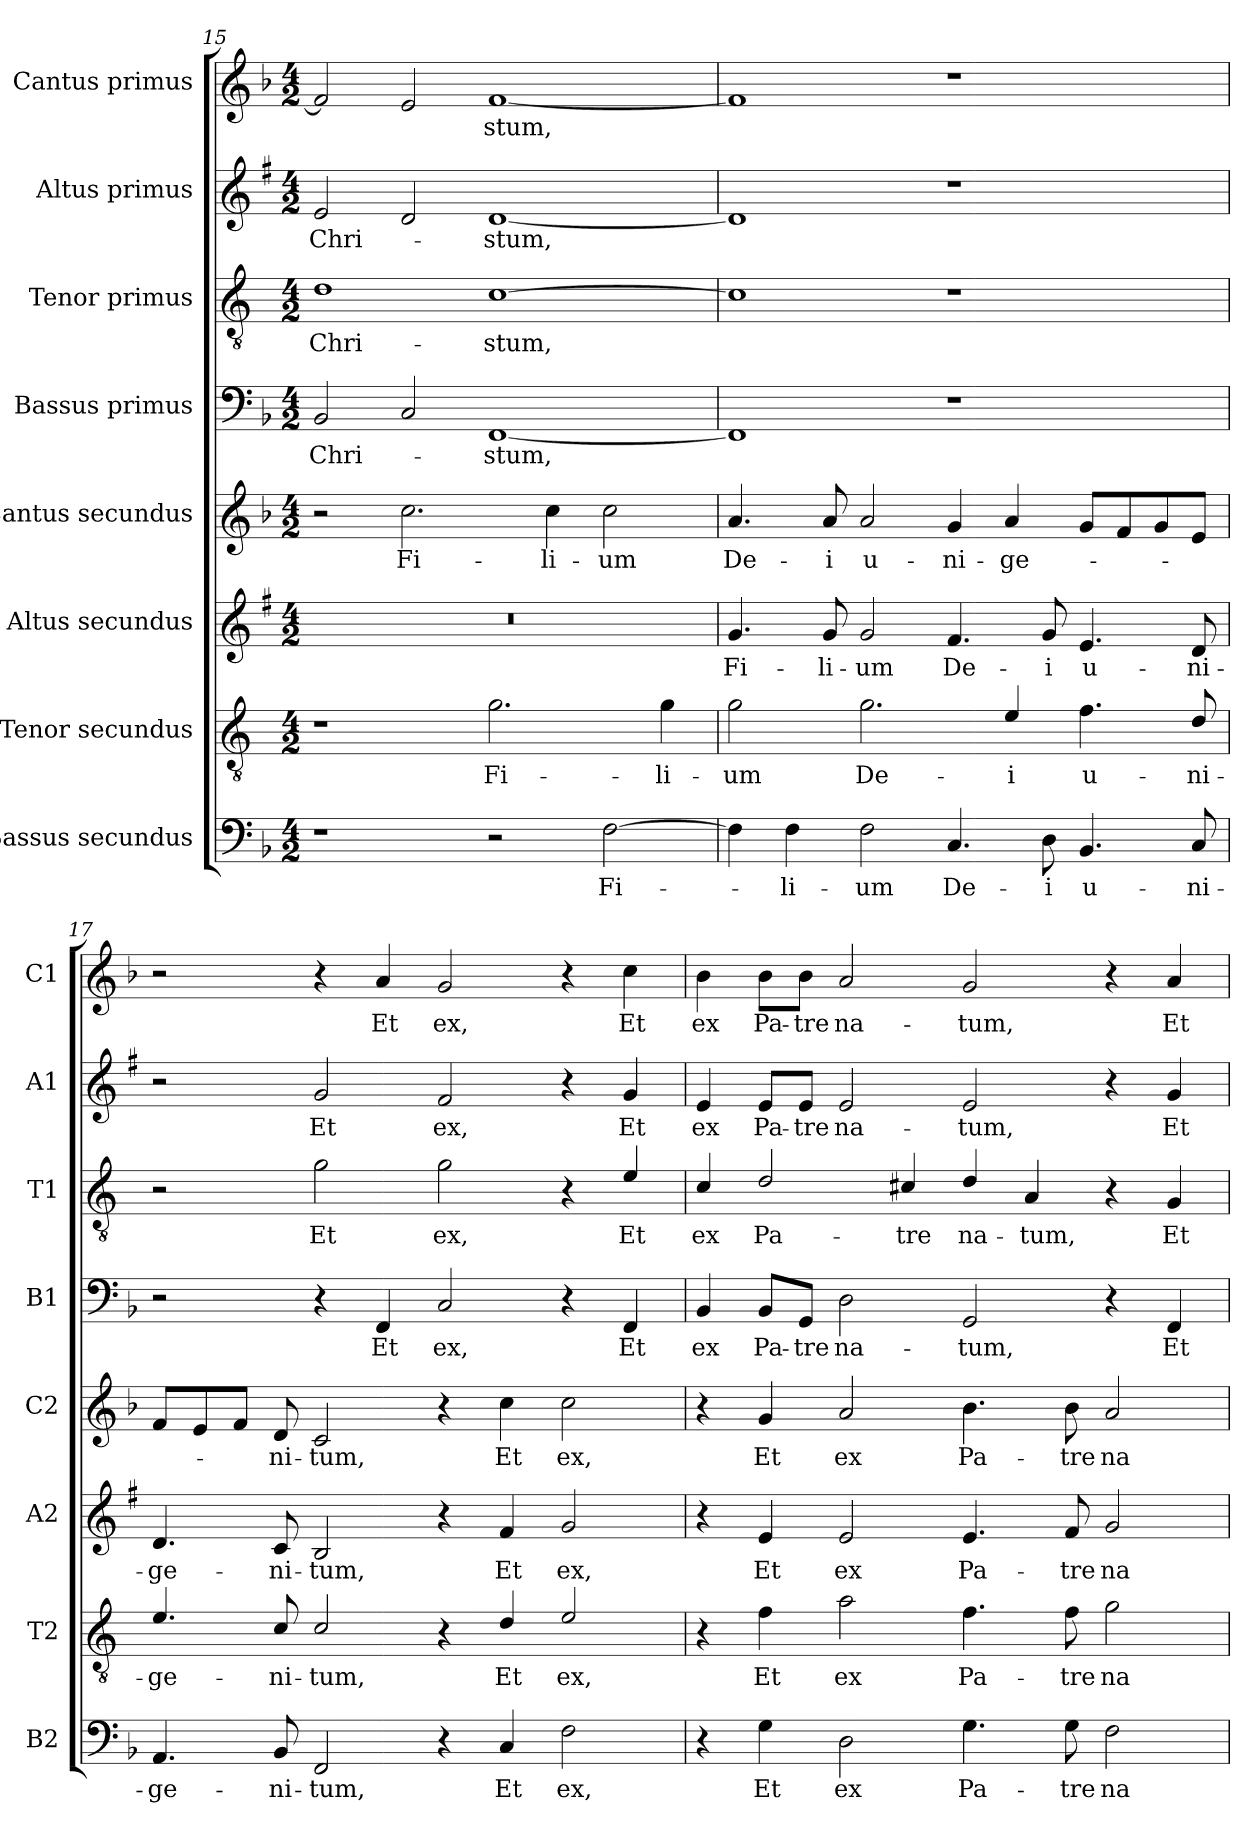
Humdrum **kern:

**kern	**text	**kern	**text	**kern	**text	**kern	**text	**kern	**text	**kern	**text	**kern	**text	**kern	**text
*part8	*part8	*part7	*part7	*part6	*part6	*part5	*part5	*part4	*part4	*part3	*part3	*part2	*part2	*part1	*part1
*staff8	*staff8	*staff7	*staff7	*staff6	*staff6	*staff5	*staff5	*staff4	*staff4	*staff3	*staff3	*staff2	*staff2	*staff1	*staff1
*I"Bassus secundus	*	*I"Tenor secundus	*	*I"Altus secundus	*	*I"Cantus secundus	*	*I"Bassus primus	*	*I"Tenor primus	*	*I"Altus primus	*	*I"Cantus primus	*
*I'B2	*	*I'T2	*	*I'A2	*	*I'C2	*	*I'B1	*	*I'T1	*	*I'A1	*	*I'C1	*
*clefF4	*	*clefGv2	*	*clefG2	*	*clefG2	*	*clefF4	*	*clefGv2	*	*clefG2	*	*clefG2	*
*	*	*ITrd4c7	*	*ITrd1c2	*	*	*	*	*	*ITrd4c7	*	*ITrd1c2	*	*	*
*k[b-]	*	*k[b-]	*	*k[b-]	*	*k[b-]	*	*k[b-]	*	*k[b-]	*	*k[b-]	*	*k[b-]	*
*F:	*	*F:	*	*F:	*	*F:	*	*F:	*	*F:	*	*F:	*	*F:	*
*M4/2	*	*M4/2	*	*M4/2	*	*M4/2	*	*M4/2	*	*M4/2	*	*M4/2	*	*M4/2	*
=15	=15	=15	=15	=15	=15	=15	=15	=15	=15	=15	=15	=15	=15	=15	=15
!	!	!	!	!	!	!	!	!	!LO:LY:b	!	!LO:LY:b	!	!LO:LY:b	!	!
1r	.	1r	.	0r	.	2r	.	2BB-/	Chri-	1G	Chri-	2d/	Chri-	2f/]	.
!	!	!	!	!	!	!	!LO:LY:b	!	!	!	!	!	!	!	!
.	.	.	.	.	.	2.cc\	Fi-	2C/	.	.	.	2c/	.	2e/	.
!	!	!	!LO:LY:b	!	!	!	!	!	!LO:LY:b	!	!LO:LY:b	!	!LO:LY:b	!	!LO:LY:b
2r	.	2.c\	Fi-	.	.	.	.	[1FF	-stum,	[1F	-stum,	[1c	-stum,	[1f	-stum,
!	!	!	!	!	!	!	!LO:LY:b	!	!	!	!	!	!	!	!
.	.	.	.	.	.	4cc\	-li-	.	.	.	.	.	.	.	.
!	!LO:LY:b	!	!	!	!	!	!LO:LY:b	!	!	!	!	!	!	!	!
[2F\	Fi-	.	.	.	.	2cc\	-um	.	.	.	.	.	.	.	.
!	!	!	!LO:LY:b	!	!	!	!	!	!	!	!	!	!	!	!
.	.	4c\	-li-	.	.	.	.	.	.	.	.	.	.	.	.
=16	=16	=16	=16	=16	=16	=16	=16	=16	=16	=16	=16	=16	=16	=16	=16
!	!	!	!LO:LY:b	!	!LO:LY:b	!	!LO:LY:b	!	!	!	!	!	!	!	!
4F\]	.	2c\	-um	4.f/	Fi-	4.a/	De-	1FF]	.	1F]	.	1c]	.	1f]	.
!	!LO:LY:b	!	!	!	!	!	!	!	!	!	!	!	!	!	!
4F\	-li-	.	.	.	.	.	.	.	.	.	.	.	.	.	.
!	!	!	!	!	!LO:LY:b	!	!LO:LY:b	!	!	!	!	!	!	!	!
.	.	.	.	8f/	-li-	8a/	-i	.	.	.	.	.	.	.	.
!	!LO:LY:b	!	!LO:LY:b	!	!LO:LY:b	!	!LO:LY:b	!	!	!	!	!	!	!	!
2F\	-um	2.c\	De-	2f/	-um	2a/	u-	.	.	.	.	.	.	.	.
!	!LO:LY:b	!	!	!	!LO:LY:b	!	!LO:LY:b	!	!	!	!	!	!	!	!
4.C/	De-	.	.	4.e/	De-	4g/	-ni-	1r	.	1r	.	1r	.	1r	.
!	!	!	!LO:LY:b	!	!	!	!LO:LY:b	!	!	!	!	!	!	!	!
.	.	4A/	-i	.	.	4a/	-ge-	.	.	.	.	.	.	.	.
!	!LO:LY:b	!	!	!	!LO:LY:b	!	!	!	!	!	!	!	!	!	!
8D\	-i	.	.	8f/	-i	.	.	.	.	.	.	.	.	.	.
!	!LO:LY:b	!	!LO:LY:b	!	!LO:LY:b	!	!	!	!	!	!	!	!	!	!
4.BB-/	u-	4.B-\	u-	4.d/	u-	8g/L	.	.	.	.	.	.	.	.	.
.	.	.	.	.	.	8f/	.	.	.	.	.	.	.	.	.
.	.	.	.	.	.	8g/	.	.	.	.	.	.	.	.	.
!	!LO:LY:b	!	!LO:LY:b	!	!LO:LY:b	!	!	!	!	!	!	!	!	!	!
8C/	-ni-	8G/	-ni-	8c/	-ni-	8e/J	.	.	.	.	.	.	.	.	.
!!LO:PB:g=z
=17	=17	=17	=17	=17	=17	=17	=17	=17	=17	=17	=17	=17	=17	=17	=17
!	!LO:LY:b	!	!LO:LY:b	!	!LO:LY:b	!	!	!	!	!	!	!	!	!	!
4.AA/	-ge-	4.A/	-ge-	4.c/	-ge-	8f/L	.	2r	.	2r	.	2r	.	2r	.
.	.	.	.	.	.	8e/	.	.	.	.	.	.	.	.	.
.	.	.	.	.	.	8f/J	.	.	.	.	.	.	.	.	.
!	!LO:LY:b	!	!LO:LY:b	!	!LO:LY:b	!	!LO:LY:b	!	!	!	!	!	!	!	!
8BB-/	-ni-	8F/	-ni-	8B-/	-ni-	8d/	-ni-	.	.	.	.	.	.	.	.
!	!LO:LY:b	!	!LO:LY:b	!	!LO:LY:b	!	!LO:LY:b	!	!	!	!LO:LY:b	!	!LO:LY:b	!	!
2FF/	-tum,	2F/	-tum,	2A/	-tum,	2c/	-tum,	4r	.	2c\	Et	2f/	Et	4r	.
!	!	!	!	!	!	!	!	!	!LO:LY:b	!	!	!	!	!	!LO:LY:b
.	.	.	.	.	.	.	.	4FF/	Et	.	.	.	.	4a/	Et
!	!	!	!	!	!	!	!	!	!LO:LY:b	!	!LO:LY:b	!	!LO:LY:b	!	!LO:LY:b
4r	.	4r	.	4r	.	4r	.	2C/	ex,	2c\	ex,	2e/	ex,	2g/	ex,
!	!LO:LY:b	!	!LO:LY:b	!	!LO:LY:b	!	!LO:LY:b	!	!	!	!	!	!	!	!
4C/	Et	4G/	Et	4e/	Et	4cc\	Et	.	.	.	.	.	.	.	.
!	!LO:LY:b	!	!LO:LY:b	!	!LO:LY:b	!	!LO:LY:b	!	!	!	!	!	!	!	!
2F\	ex,	2A/	ex,	2f/	ex,	2cc\	ex,	4r	.	4r	.	4r	.	4r	.
!	!	!	!	!	!	!	!	!	!LO:LY:b	!	!LO:LY:b	!	!LO:LY:b	!	!LO:LY:b
.	.	.	.	.	.	.	.	4FF/	Et	4A/	Et	4f/	Et	4cc\	Et
=18	=18	=18	=18	=18	=18	=18	=18	=18	=18	=18	=18	=18	=18	=18	=18
!	!	!	!	!	!	!	!	!	!LO:LY:b	!	!LO:LY:b	!	!LO:LY:b	!	!LO:LY:b
4r	.	4r	.	4r	.	4r	.	4BB-/	ex	4F/	ex	4d/	ex	4b-\	ex
!	!LO:LY:b	!	!LO:LY:b	!	!LO:LY:b	!	!LO:LY:b	!	!LO:LY:b	!	!LO:LY:b	!	!LO:LY:b	!	!LO:LY:b
4G\	Et	4B-\	Et	4d/	Et	4g/	Et	8BB-/L	Pa-	2G/	Pa-	8d/L	Pa-	8b-\L	Pa-
!	!	!	!	!	!	!	!	!	!LO:LY:b	!	!	!	!LO:LY:b	!	!LO:LY:b
.	.	.	.	.	.	.	.	8GG/J	-tre	.	.	8d/J	-tre	8b-\J	-tre
!	!LO:LY:b	!	!LO:LY:b	!	!LO:LY:b	!	!LO:LY:b	!	!LO:LY:b	!	!	!	!LO:LY:b	!	!LO:LY:b
2D\	ex	2d\	ex	2d/	ex	2a/	ex	2D\	na-	.	.	2d/	na-	2a/	na-
!	!	!	!	!	!	!	!	!	!	!	!LO:LY:b	!	!	!	!
.	.	.	.	.	.	.	.	.	.	4F#X/	-tre	.	.	.	.
!	!LO:LY:b	!	!LO:LY:b	!	!LO:LY:b	!	!LO:LY:b	!	!LO:LY:b	!	!LO:LY:b	!	!LO:LY:b	!	!LO:LY:b
4.G\	Pa-	4.B-\	Pa-	4.d/	Pa-	4.b-\	Pa-	2GG/	-tum,	4G/	na-	2d/	-tum,	2g/	-tum,
!	!	!	!	!	!	!	!	!	!	!	!LO:LY:b	!	!	!	!
.	.	.	.	.	.	.	.	.	.	4D/	-tum,	.	.	.	.
!	!LO:LY:b	!	!LO:LY:b	!	!LO:LY:b	!	!LO:LY:b	!	!	!	!	!	!	!	!
8G\	-tre	8B-\	-tre	8e/	-tre	8b-\	-tre	.	.	.	.	.	.	.	.
!	!LO:LY:b	!	!LO:LY:b	!	!LO:LY:b	!	!LO:LY:b	!	!	!	!	!	!	!	!
2F\	na-	2c\	na-	2f/	na-	2a/	na-	4r	.	4r	.	4r	.	4r	.
!	!	!	!	!	!	!	!	!	!LO:LY:b	!	!LO:LY:b	!	!LO:LY:b	!	!LO:LY:b
.	.	.	.	.	.	.	.	4FF/	Et	4C/	Et	4f/	Et	4a/	Et
=	=	=	=	=	=	=	=	=	=	=	=	=	=	=	=
*-	*-	*-	*-	*-	*-	*-	*-	*-	*-	*-	*-	*-	*-	*-	*-
